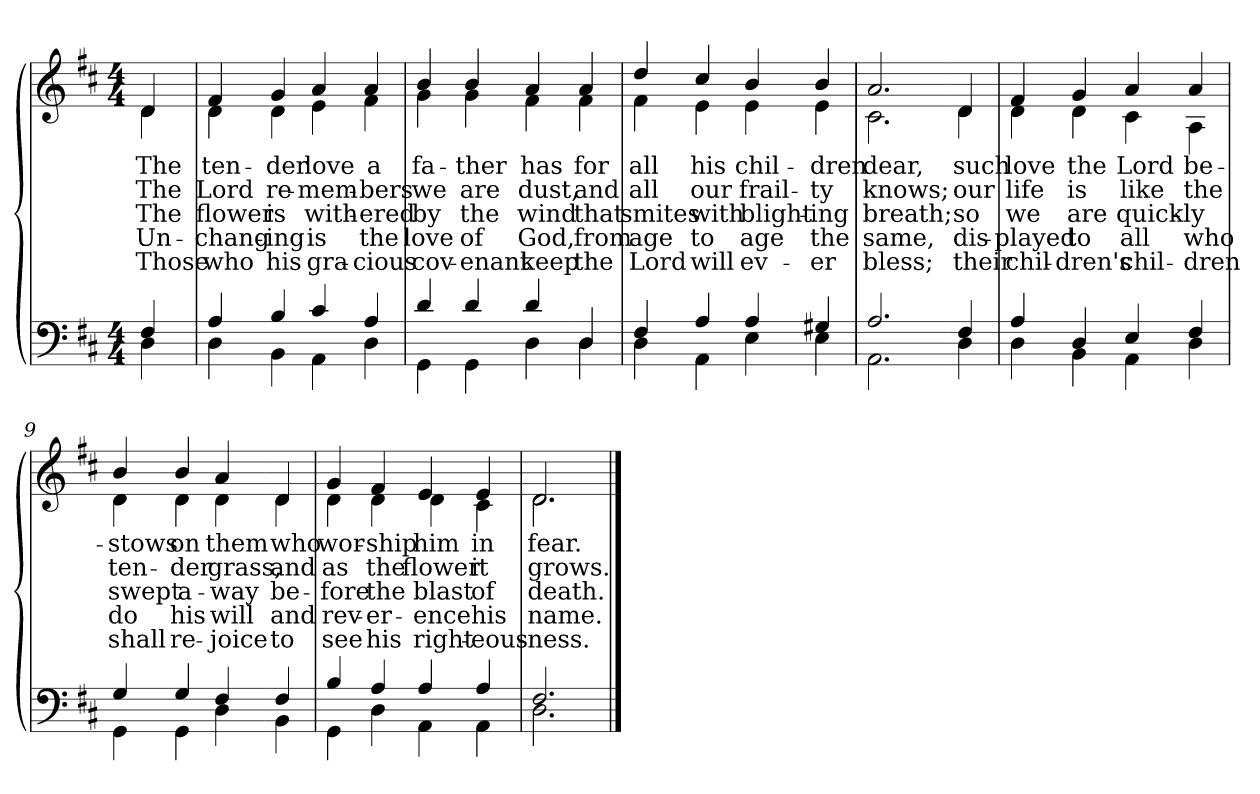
**kern	**kern	**text	**text	**text	**text	**text
*part2	*part1	*part1	*part1	*part1	*part1	*part1
*staff2	*staff1	*staff1	*staff1	*staff1	*staff1	*staff1
*clefF4	*clefG2	*	*	*	*	*
*k[f#c#]	*k[f#c#]	*	*	*	*	*
*M4/4	*M4/4	*	*	*	*	*
=1	=1	=1	=1	=1	=1	=1
*^	*	*	*	*	*	*
!	!	!LO:TX:b:i:t=Verse	!	!	!	!	!
!	!	!	!LO:LY:b	!LO:LY:b	!LO:LY:b	!LO:LY:b	!LO:LY:b
*	*	*^	*	*	*	*	*
4F#/	4D\	4d/	4d\	The	The	The	Un-	Those
=2	=2	=2	=2	=2	=2	=2	=2	=2
!	!	!	!	!LO:LY:b	!LO:LY:b	!LO:LY:b	!LO:LY:b	!LO:LY:b
4A/	4D\	4f#/	4d\	ten-	Lord	flower	-chang-	who
!	!	!	!	!LO:LY:b	!LO:LY:b	!LO:LY:b	!LO:LY:b	!LO:LY:b
4B/	4BB\	4g/	4d\	-der	re-	is	-ing	his
!	!	!	!	!LO:LY:b	!LO:LY:b	!LO:LY:b	!LO:LY:b	!LO:LY:b
4c#/	4AA\	4a/	4e\	love	-mem-	with-	is	gra-
!	!	!	!	!LO:LY:b	!LO:LY:b	!LO:LY:b	!LO:LY:b	!LO:LY:b
4A/	4D\	4a/	4f#\	a	-bers	-ered	the	-cious
=3	=3	=3	=3	=3	=3	=3	=3	=3
!	!	!	!	!LO:LY:b	!LO:LY:b	!LO:LY:b	!LO:LY:b	!LO:LY:b
4d/	4GG\	4b/	4g\	fa-	we	by	love	cov-
!	!	!	!	!LO:LY:b	!LO:LY:b	!LO:LY:b	!LO:LY:b	!LO:LY:b
4d/	4GG\	4b/	4g\	-ther	are	the	of	-enant
!	!	!	!	!LO:LY:b	!LO:LY:b	!LO:LY:b	!LO:LY:b	!LO:LY:b
4d/	4D\	4a/	4f#\	has	dust,	wind	God,	keep
!!LO:LB:g=z	!!
=4-	=4-	=4-	=4-	=4-	=4-	=4-	=4-	=4-
!	!	!	!	!LO:LY:b	!LO:LY:b	!LO:LY:b	!LO:LY:b	!LO:LY:b
4D/	4D\	4a/	4f#\	for	and	that	from	the
=5	=5	=5	=5	=5	=5	=5	=5	=5
!	!	!	!	!LO:LY:b	!LO:LY:b	!LO:LY:b	!LO:LY:b	!LO:LY:b
4F#/	4D\	4dd/	4f#\	all	all	smites	age	Lord
!	!	!	!	!LO:LY:b	!LO:LY:b	!LO:LY:b	!LO:LY:b	!LO:LY:b
4A/	4AA\	4cc#/	4e\	his	our	with	to	will
!	!	!	!	!LO:LY:b	!LO:LY:b	!LO:LY:b	!LO:LY:b	!LO:LY:b
4A/	4E\	4b/	4e\	chil-	frail-	blight-	age	ev-
!	!	!	!	!LO:LY:b	!LO:LY:b	!LO:LY:b	!LO:LY:b	!LO:LY:b
4G#X/	4E\	4b/	4e\	-dren	-ty	-ing	the	-er
=6	=6	=6	=6	=6	=6	=6	=6	=6
!	!	!	!	!LO:LY:b	!LO:LY:b	!LO:LY:b	!LO:LY:b	!LO:LY:b
2.A/	2.AA\	2.a/	2.c#\	dear,	knows;	breath;	same,	bless;
!!LO:LB:g=z	!!
=7-	=7-	=7-	=7-	=7-	=7-	=7-	=7-	=7-
!	!	!	!	!LO:LY:b	!LO:LY:b	!LO:LY:b	!LO:LY:b	!LO:LY:b
4F#/	4D\	4d/	4d\	such	our	so	dis-	their
=8	=8	=8	=8	=8	=8	=8	=8	=8
!	!	!	!	!LO:LY:b	!LO:LY:b	!LO:LY:b	!LO:LY:b	!LO:LY:b
4A/	4D\	4f#/	4d\	love	life	we	-played	chil-
!	!	!	!	!LO:LY:b	!LO:LY:b	!LO:LY:b	!LO:LY:b	!LO:LY:b
4D/	4BB\	4g/	4d\	the	is	are	to	-dren's
!	!	!	!	!LO:LY:b	!LO:LY:b	!LO:LY:b	!LO:LY:b	!LO:LY:b
4E/	4AA\	4a/	4c#\	Lord	like	quick-	all	chil-
!	!	!	!	!LO:LY:b	!LO:LY:b	!LO:LY:b	!LO:LY:b	!LO:LY:b
4F#/	4D\	4a/	4A\	be-	the	-ly	who	-dren
=9	=9	=9	=9	=9	=9	=9	=9	=9
!	!	!	!	!LO:LY:b	!LO:LY:b	!LO:LY:b	!LO:LY:b	!LO:LY:b
4G/	4GG\	4b/	4d\	-stows	ten-	swept	do	shall
!	!	!	!	!LO:LY:b	!LO:LY:b	!LO:LY:b	!LO:LY:b	!LO:LY:b
4G/	4GG\	4b/	4d\	on	-der	a-	his	re-
!	!	!	!	!LO:LY:b	!LO:LY:b	!LO:LY:b	!LO:LY:b	!LO:LY:b
4F#/	4D\	4a/	4d\	them	grass,	-way	will	-joice
!!LO:LB:g=z	!!
=10-	=10-	=10-	=10-	=10-	=10-	=10-	=10-	=10-
!	!	!	!	!LO:LY:b	!LO:LY:b	!LO:LY:b	!LO:LY:b	!LO:LY:b
4F#/	4BB\	4d/	4d\	who	and	be-	and	to
=11	=11	=11	=11	=11	=11	=11	=11	=11
!	!	!	!	!LO:LY:b	!LO:LY:b	!LO:LY:b	!LO:LY:b	!LO:LY:b
4B/	4GG\	4g/	4d\	wor-	as	-fore	rev-	see
!	!	!	!	!LO:LY:b	!LO:LY:b	!LO:LY:b	!LO:LY:b	!LO:LY:b
4A/	4D\	4f#/	4d\	-ship	the	the	-er-	his
!	!	!	!	!LO:LY:b	!LO:LY:b	!LO:LY:b	!LO:LY:b	!LO:LY:b
4A/	4AA\	4e/	4d\	him	flower	blast	-ence	right-
!	!	!	!	!LO:LY:b	!LO:LY:b	!LO:LY:b	!LO:LY:b	!LO:LY:b
4A/	4AA\	4e/	4c#\	in	it	of	his	-eous-
=12	=12	=12	=12	=12	=12	=12	=12	=12
!	!	!	!	!LO:LY:b	!LO:LY:b	!LO:LY:b	!LO:LY:b	!LO:LY:b
2.F#/	2.D\	2.d/	2.d\	fear.	grows.	death.	name.	-ness.
*v	*v	*	*	*	*	*	*	*
*	*v	*v	*	*	*	*	*
==	==	==	==	==	==	==
*-	*-	*-	*-	*-	*-	*-
